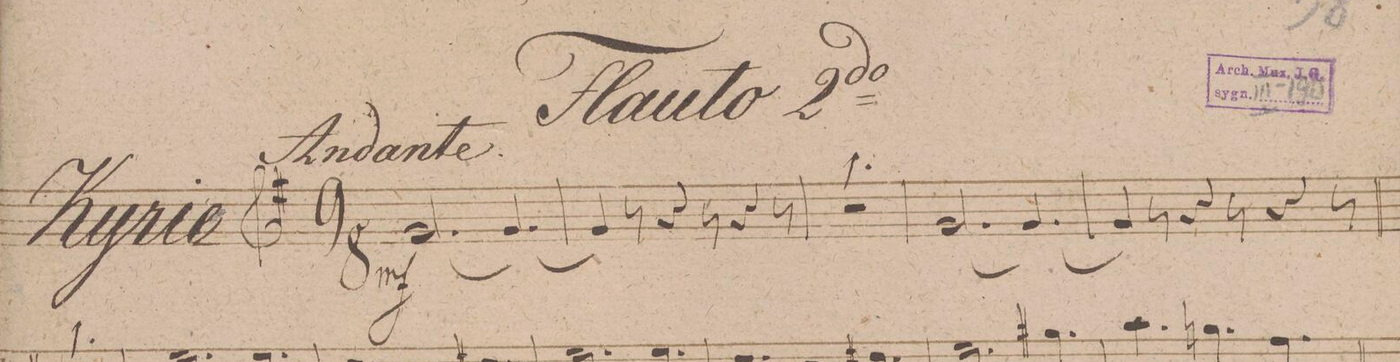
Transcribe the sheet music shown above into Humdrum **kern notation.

**kern	**dynam
*I"Flauto 2do	*
*clefG2	*
*k[f#]	*
*M9/8	*
[2.g/	mf
4.g/_	.
=2	=2
4g/]	.
8r	.
4r	.
8r	.
4r	.
8r	.
=3	=3
8%9r	.
=4	=4
[2.g/	.
4.g/_	.
=5	=5
4g/]	.
8r	.
4r	.
8r	.
4r	.
8r	.
=6	=6
*-	*-
